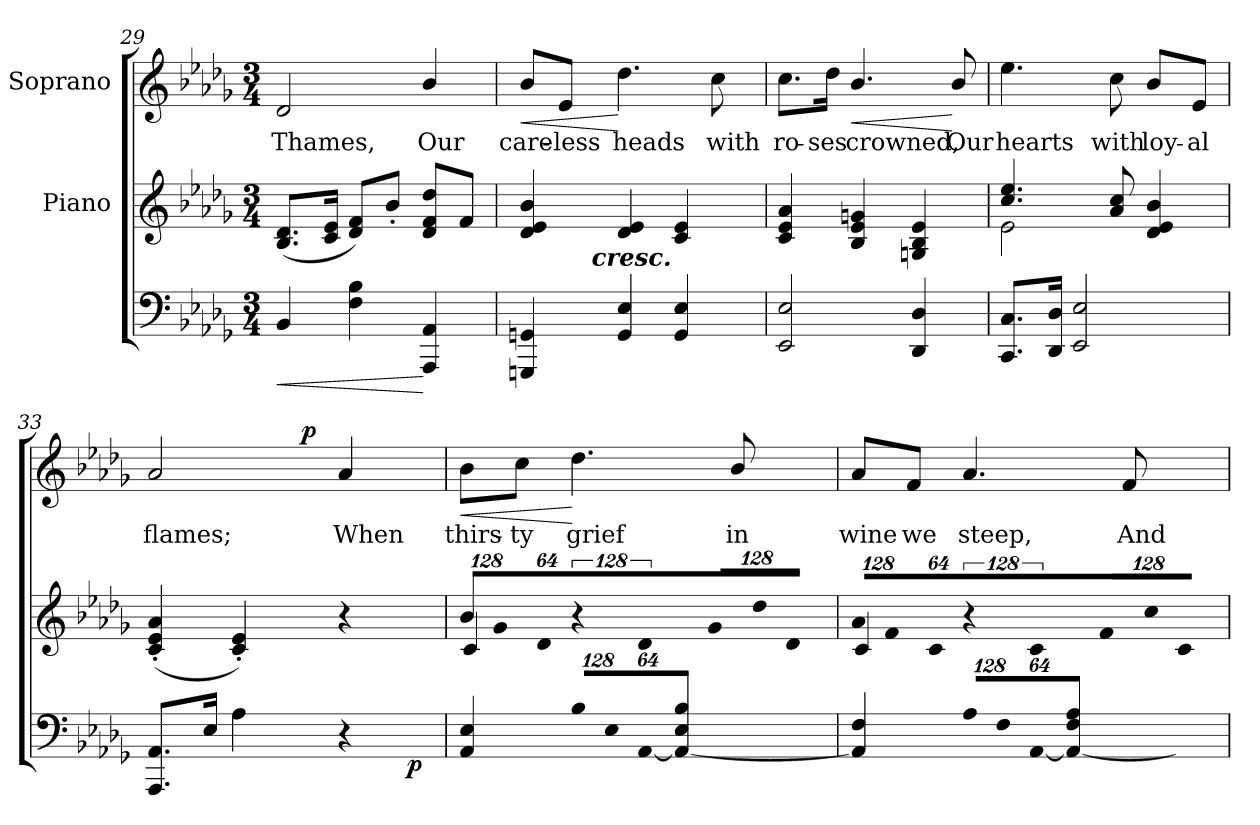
**kern	**dynam	**kern	**kern	**text	**dynam
*part3	*part3	*part2	*part1	*part1	*part1
*staff3	*staff3	*staff2	*staff1	*staff1	*staff1
*	*	*I"Piano	*I"Soprano	*	*
*clefF4	*	*clefG2	*clefG2	*	*
*k[b-e-a-d-g-]	*	*k[b-e-a-d-g-]	*k[b-e-a-d-g-]	*	*
*D-:	*	*D-:	*D-:	*	*
*M3/4	*	*M3/4	*M3/4	*	*
=29	=29	=29	=29	=29	=29
!	!LO:HP:b	!	!	!	!
!	!	!	!	!LO:LY:b:color=#000000	!
4BB-i/	<	(8.B-i/ 8.d-iL	2d-i/	Thames,	.
.	.	16ci/ 16e-iJk	.	.	.
4Fi\ 4B-i	.	8d-i/ 8fiL)	.	.	.
.	.	8b-'i/J	.	.	.
!	!	!	!	!LO:LY:b:color=#000000	!
4AAA-i/ 4AA-i	[	8d-i/ 8fi 8dd-iL	4b-i/	Our	.
.	.	8fi/J	.	.	.
=30	=30	=30	=30	=30	=30
!	!	!	!	!LO:LY:b:color=#000000	!LO:HP:b
*^	*	*	*	*	*
4GGGni/ 4GGni	8ryy	.	4d-i/ 4e-i 4b-i	8b-i/L	care-	<
!	!	!	!	!	!LO:LY:b:color=#000000	!
.	32ryy	.	.	8e-i/J	-less	.
.	64ryy	.	.	.	.	.
.	256..ryy	.	.	.	.	.
!	!LO:TX:a:Bi:t=cresc.	!	!	!	!	!
.	2ryy	.	.	.	.	.
!	!	!	!	!	!LO:LY:b:color=#000000	!
4GGi/ 4E-i	.	.	4d-i/ 4e-i	4.dd-i\	heads	[
4GGi/ 4E-i	.	.	4ci/ 4e-i	.	.	.
!	!	!	!	!	!LO:LY:b:color=#000000	!
.	.	.	.	8cci\	with	.
.	16ryy	.	.	.	.	.
.	128ryy	.	.	.	.	.
.	1024ryy	.	.	.	.	.
*v	*v	*	*	*	*	*
=31	=31	=31	=31	=31	=31
*^	*	*	*	*	*
!	!	!	!	!	!LO:LY:b:color=#000000	!
*v	*v	*	*	*	*	*
2EE-i/ 2E-i	.	4ci/ 4e-i 4a-i	8.cci\L	ro-	.
!	!	!	!	!LO:LY:b:color=#000000	!
.	.	.	16dd-i\Jk	-ses	.
!	!	!	!	!LO:LY:b:color=#000000	!LO:HP:b
.	.	4B-i/ 4e-i 4gni	4.b-i/	crowned,	<
4DD-i/ 4D-i	.	4Gni/ 4B-i 4e-i	.	.	.
!	!	!	!	!LO:LY:b:color=#000000	!
.	.	.	8b-i/	Our	[
!!LO:LB:g=z
=32	=32	=32	=32	=32	=32
*	*	*^	*	*	*
!	!	!	!	!	!LO:LY:b:color=#000000	!
8.CCi/ 8.CiL	.	4.cci/ 4.ee-i	2e-i\	4.ee-i\	hearts	.
16DD-i/ 16D-iJk	.	.	.	.	.	.
2EE-i/ 2E-i	.	.	.	.	.	.
!	!	!	!	!	!LO:LY:b:color=#000000	!
.	.	8a-i/ 8cci	.	8cci\	with	.
!	!	!	!	!	!LO:LY:b:color=#000000	!
.	.	4d-i/ 4e-i 4b-i	4ryy	8b-i/L	loy-	.
!	!	!	!	!	!LO:LY:b:color=#000000	!
.	.	.	.	8e-i/J	-al	.
*	*	*v	*v	*	*	*
=33	=33	=33	=33	=33	=33
!	!	!	!	!LO:LY:b:color=#000000	!
*^	*	*	*^	*	*
8.AAA-i/ 8.AA-iL	2ryy	.	(4ci/' 4e-i' 4a-i'	2a-i/	4ryy	flames;	.
16E-i/Jk	.	.	.	.	.	.	.
4A-i\	.	.	4ci/' 4e-i')	.	8ryy	.	.
.	.	.	.	.	64ryy	.	.
.	.	.	.	.	128ryy	.	.
.	.	.	.	.	256ryy	.	.
.	.	.	.	.	1024ryy	.	.
.	.	.	.	.	4ryy	.	p
!	!	!	!	!	!	!LO:LY:b:color=#000000	!
4r	8.ryy	.	4r	4a-i/	.	When	.
.	.	.	.	.	16ryy	.	.
.	16ryy	p	.	.	.	.	.
.	.	.	.	.	32ryy	.	.
.	.	.	.	.	512.ryy	.	.
*v	*v	*	*	*v	*v	*	*
=34	=34	=34	=34	=34	=34
*	*	*Xbrackettup	*	*	*
*^	*	*	*^	*	*
!	!	!	!LO:N:vis=8	!	!	!	!
*v	*v	*	*^	*v	*v	*	*
*^	*	*	*	*^	*	*
!	!	!	!	!	!	!	!LO:LY:b:color=#000000	!LO:HP:b
*v	*v	*	*	*	*v	*v	*	*
4AA-i/ 4E-i	.	1024%85b-i/L	(4ci/	8b-i\L	thirs-	<
!	!	!LO:N:vis=8	!	!	!	!
.	.	1024%85g-i/	.	.	.	.
!	!	!	!	!	!LO:LY:b:color=#000000	!
.	.	.	.	8cci\J	-ty	.
!	!	!LO:N:vis=8	!	!	!	!
.	.	512%43d-i/J	.	.	.	.
*Xbrackettup	*	*	*	*	*	*
!LO:N:vis=8	!	!	!	!	!	!
*	*	*brackettup	*	*	*	*
!	!	!LO:N:vis=4	!	!	!	!
!	!	!	!	!	!LO:LY:b:color=#000000	!
1024%85B-i/L	.	512%85r	4ryy	4.dd-i\	grief	[
!LO:N:vis=8	!	!	!	!	!	!
1024%85E-i/	.	.	.	.	.	.
!LO:N:vis=8	!	!LO:N:vis=8	!	!	!	!
[512%43AA-i/J	.	512%43d-i/	.	.	.	.
*	*	*Xbrackettup	*	*	*	*
!	!	!LO:N:vis=8	!	!	!	!
4AA-i\_ 4E-i 4B-i	.	1024%85g-i/L	4ryy)	.	.	.
!	!	!LO:N:vis=8	!	!	!	!
.	.	1024%85dd-i/	.	.	.	.
!	!	!	!	!	!LO:LY:b:color=#000000	!
.	.	.	.	8b-i/	in	.
!	!	!LO:N:vis=8	!	!	!	!
.	.	512%43d-i/J	.	.	.	.
!!LO:LB:g=z
=35	=35	=35	=35	=35	=35	=35
!	!	!LO:N:vis=8	!	!	!	!
!	!	!	!	!	!LO:LY:b:color=#000000	!
4AA-i/] 4Fi	.	1024%85a-i/L	4ci/	8a-i/L	wine	.
!	!	!LO:N:vis=8	!	!	!	!
.	.	1024%85fi/	.	.	.	.
!	!	!	!	!	!LO:LY:b:color=#000000	!
.	.	.	.	8fi/J	we	.
!	!	!LO:N:vis=8	!	!	!	!
.	.	512%43ci/J	.	.	.	.
!LO:N:vis=8	!	!	!	!	!	!
*	*	*brackettup	*	*	*	*
!	!	!LO:N:vis=4	!	!	!	!
!	!	!	!	!	!LO:LY:b:color=#000000	!
1024%85A-i/L	.	512%85r	4ryy	4.a-i/	steep,	.
!LO:N:vis=8	!	!	!	!	!	!
1024%85Fi/	.	.	.	.	.	.
!LO:N:vis=8	!	!LO:N:vis=8	!	!	!	!
[512%43AA-i/J	.	512%43ci/	.	.	.	.
*	*	*Xbrackettup	*	*	*	*
!	!	!LO:N:vis=8	!	!	!	!
4AA-i/_ 4Fi 4A-i	.	1024%85fi/L	4ryy	.	.	.
!	!	!LO:N:vis=8	!	!	!	!
.	.	1024%85cci/	.	.	.	.
!	!	!	!	!	!LO:LY:b:color=#000000	!
.	.	.	.	8fi/	And	.
!	!	!LO:N:vis=8	!	!	!	!
.	.	512%43ci/J	.	.	.	.
*	*	*v	*v	*	*	*
=	=	=	=	=	=
*-	*-	*-	*-	*-	*-
